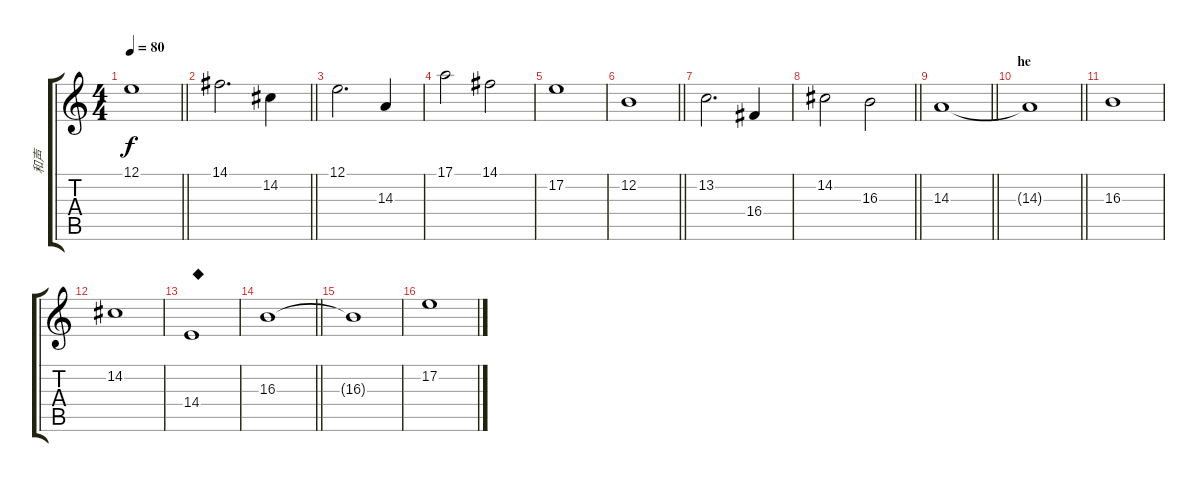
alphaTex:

\track ("和声" "和声") {instrument stringensemble2}
\staff {score tabs}
\tuning (E4 B3 G3 D3 A2 E2) {hide}
\ts (4 4)
\tempo 80
\clef g2
\barLineRight lightlight
\ks c
12.1.1{dy f} |
\barLineRight lightlight
14.1.2{d} 14.2.4 |
12.1.2{d} 14.3.4 |
17.1.2 14.1.2 |
17.2.1 |
\barLineRight lightlight
12.2.1 |
13.2.2{d} 16.4.4 |
\barLineRight lightlight
14.2.2 16.3.2 |
\barLineRight lightlight
14.3.1 |
\section ("" "he ")
\barLineRight lightlight
14.3{t}.1 |
16.3.1 |
14.2.1 |
14.4.1{txt "◆"} |
\barLineRight lightlight
16.3.1 |
16.3{t}.1 |
17.2.1
